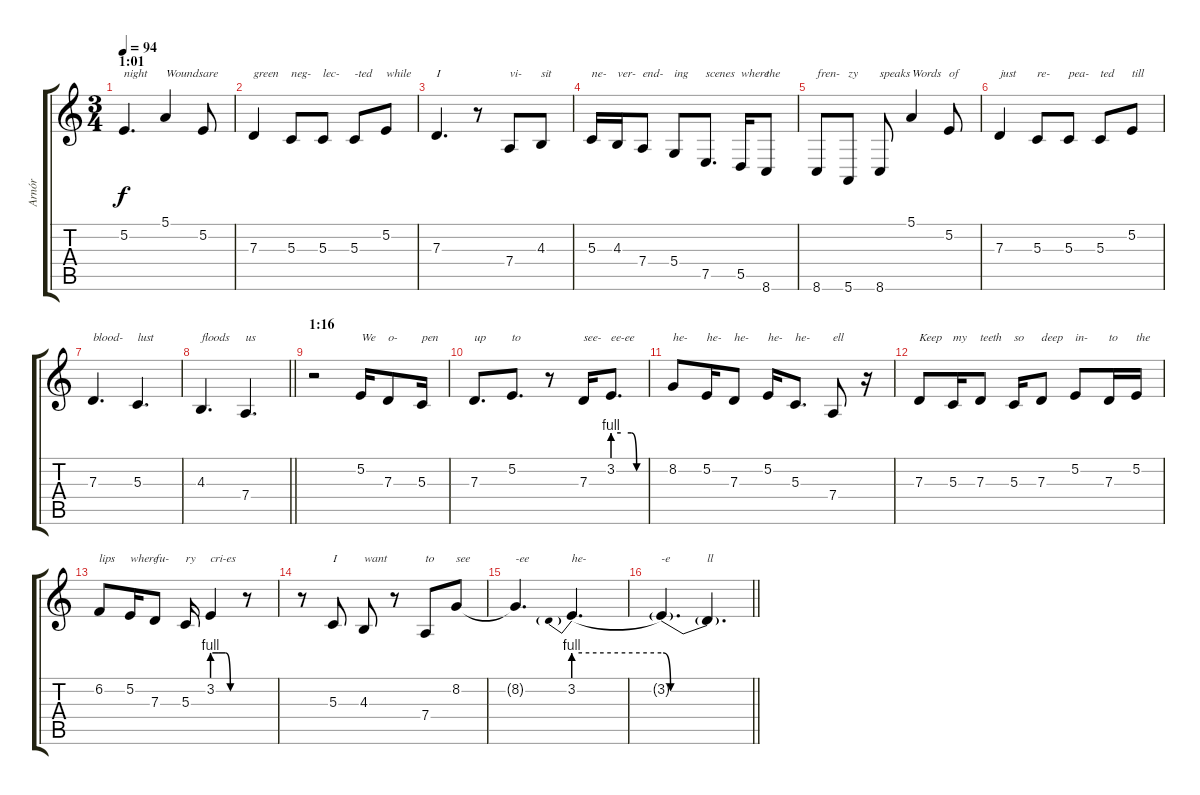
\track ("Arnór" "Arnór") {instrument cello}
\staff {score tabs}
\tuning (E4 B3 G3 D3 A2 E2) {hide}
\ts (3 4)
\section ("" "1:01")
\tempo 94
\clef g2
\ks c
5.2.4{d txt "night" dy f} 5.1.4{txt "Wounds"} 5.2.8{txt "are"} |
7.3.4{txt "green"} 5.3.8{txt "neg-"} 5.3.8{txt "lec-"} 5.3.8{txt "-ted"} 5.2.8{txt "while"} |
7.3.4{d txt "I"} r.8 7.4.8{txt "vi-"} 4.3.8{txt "sit"} |
5.3.16{txt "ne-"} 4.3.16{txt "ver-"} 7.4.8{txt "end-"} 5.4.8{txt "ing"} 7.5.8{d txt "scenes"} 5.5.16{txt "where"} 8.6.8{txt "the"} |
8.6.8{txt "fren-"} 5.6.8{txt "zy"} 8.6.8{txt "speaks"} 5.1.4{txt "Words"} 5.2.8{txt "of"} |
7.3.4{txt "just"} 5.3.8{txt "re-"} 5.3.8{txt "pea-"} 5.3.8{txt "ted"} 5.2.8{txt "till"} |
7.3.4{d txt "blood-"} 5.3.4{d txt "lust"} |
\barLineRight lightlight
4.3.4{d txt "floods"} 7.4.4{d txt "us"} |
\section ("" "1:16")
r.2 5.2.16{txt "We"} 7.3.8{txt "o-"} 5.3.16{txt "pen"} |
7.3.8{d txt "up"} 5.2.8{d txt "to"} r.8 7.3.16{txt "see-"} 3.2{be (custom 0 4 15 4 35 4 45 0 60 0)}.8{d txt "ee-ee"} |
8.2.8{txt "he-"} 5.2.16{txt "he-"} 7.3.8{txt "he-"} 5.2.16{txt "he-"} 5.3.8{d txt "he-"} 7.4.8{txt "ell"} r.16 |
7.3.8{txt "Keep"} 5.3.16{txt "my"} 7.3.8{txt "teeth"} 5.3.16{txt "so"} 7.3.8{txt "deep"} 5.2.8{txt "in-"} 7.3.16{txt "to"} 5.2.16{txt "the"} |
6.2.8{txt "lips"} 5.2.16{txt "where"} 7.3.8{txt "fu-"} 5.3.16{txt "ry"} 3.2{be (custom 0 4 15 4 30 4 41 0 60 0)}.4{txt "cri-es"} r.8 |
r.8 5.3.8{txt "I"} 4.3.8{txt "want"} r.8 7.4.8{txt "to"} 8.2.8{txt "see"} |
8.2{t}.4{d txt "-ee"} 3.2{be (prebend 0 4 60 4)}.4{d txt "he-"} |
\barLineRight lightlight
3.2{be (custom 0 4 5 0 10 0 30 0 60 0) t}.4{d txt "-e"} 3.2{t}.4{d txt "ll"}
